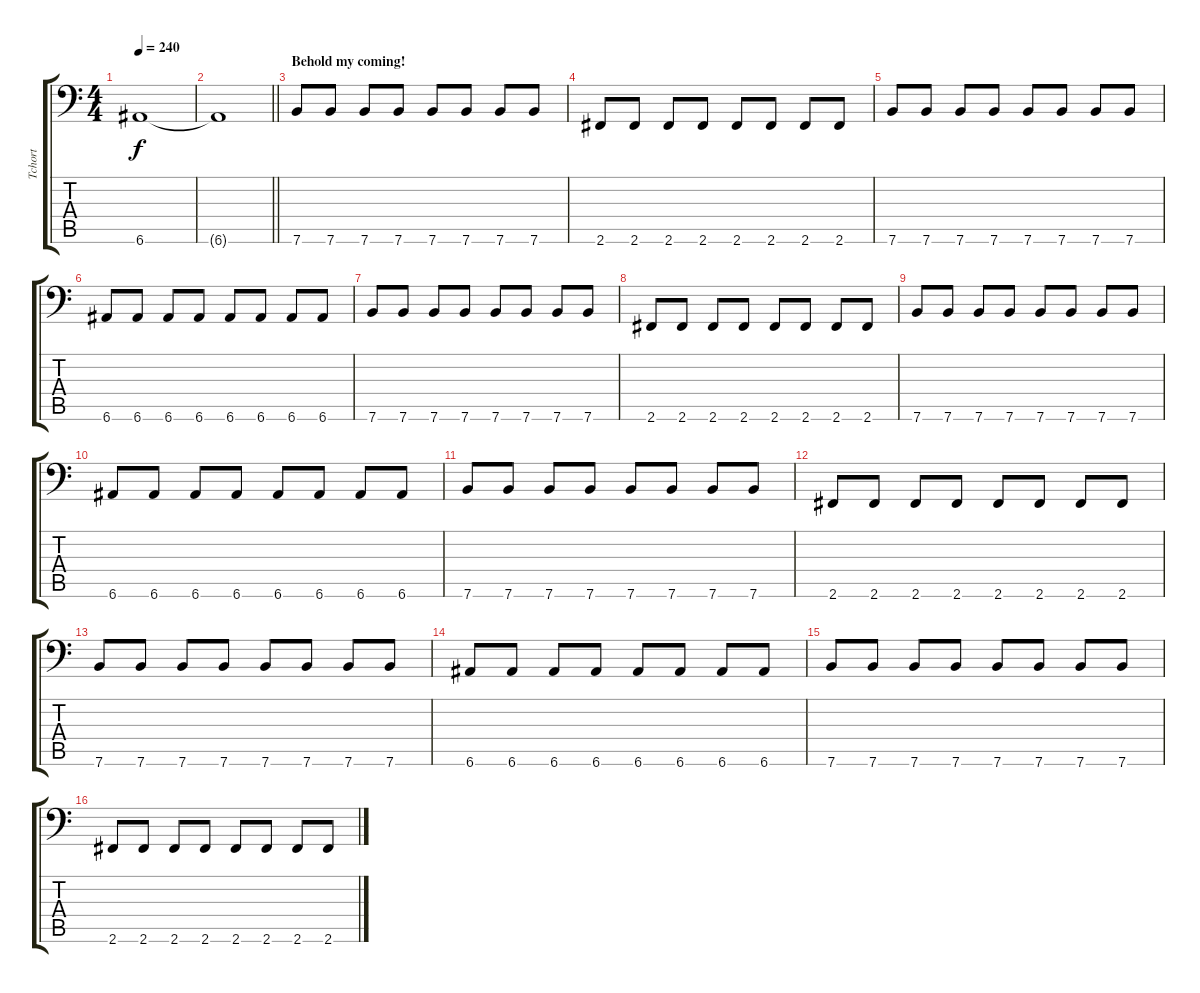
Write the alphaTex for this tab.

\track ("Tchort" "Tchort") {instrument electricbasspick}
\staff {score tabs}
\tuning (E3 B2 G2 D2 A1 E1) {hide}
\ts (4 4)
\tempo 240
\clef f4
\ks c
6.6.1{dy f} |
\barLineRight lightlight
6.6{t}.1 |
\section ("" "Behold my coming!")
7.6.8 7.6.8 7.6.8 7.6.8 7.6.8 7.6.8 7.6.8 7.6.8 |
2.6.8 2.6.8 2.6.8 2.6.8 2.6.8 2.6.8 2.6.8 2.6.8 |
7.6.8 7.6.8 7.6.8 7.6.8 7.6.8 7.6.8 7.6.8 7.6.8 |
6.6.8 6.6.8 6.6.8 6.6.8 6.6.8 6.6.8 6.6.8 6.6.8 |
7.6.8 7.6.8 7.6.8 7.6.8 7.6.8 7.6.8 7.6.8 7.6.8 |
2.6.8 2.6.8 2.6.8 2.6.8 2.6.8 2.6.8 2.6.8 2.6.8 |
7.6.8 7.6.8 7.6.8 7.6.8 7.6.8 7.6.8 7.6.8 7.6.8 |
6.6.8 6.6.8 6.6.8 6.6.8 6.6.8 6.6.8 6.6.8 6.6.8 |
7.6.8 7.6.8 7.6.8 7.6.8 7.6.8 7.6.8 7.6.8 7.6.8 |
2.6.8 2.6.8 2.6.8 2.6.8 2.6.8 2.6.8 2.6.8 2.6.8 |
7.6.8 7.6.8 7.6.8 7.6.8 7.6.8 7.6.8 7.6.8 7.6.8 |
6.6.8 6.6.8 6.6.8 6.6.8 6.6.8 6.6.8 6.6.8 6.6.8 |
7.6.8 7.6.8 7.6.8 7.6.8 7.6.8 7.6.8 7.6.8 7.6.8 |
2.6.8 2.6.8 2.6.8 2.6.8 2.6.8 2.6.8 2.6.8 2.6.8
